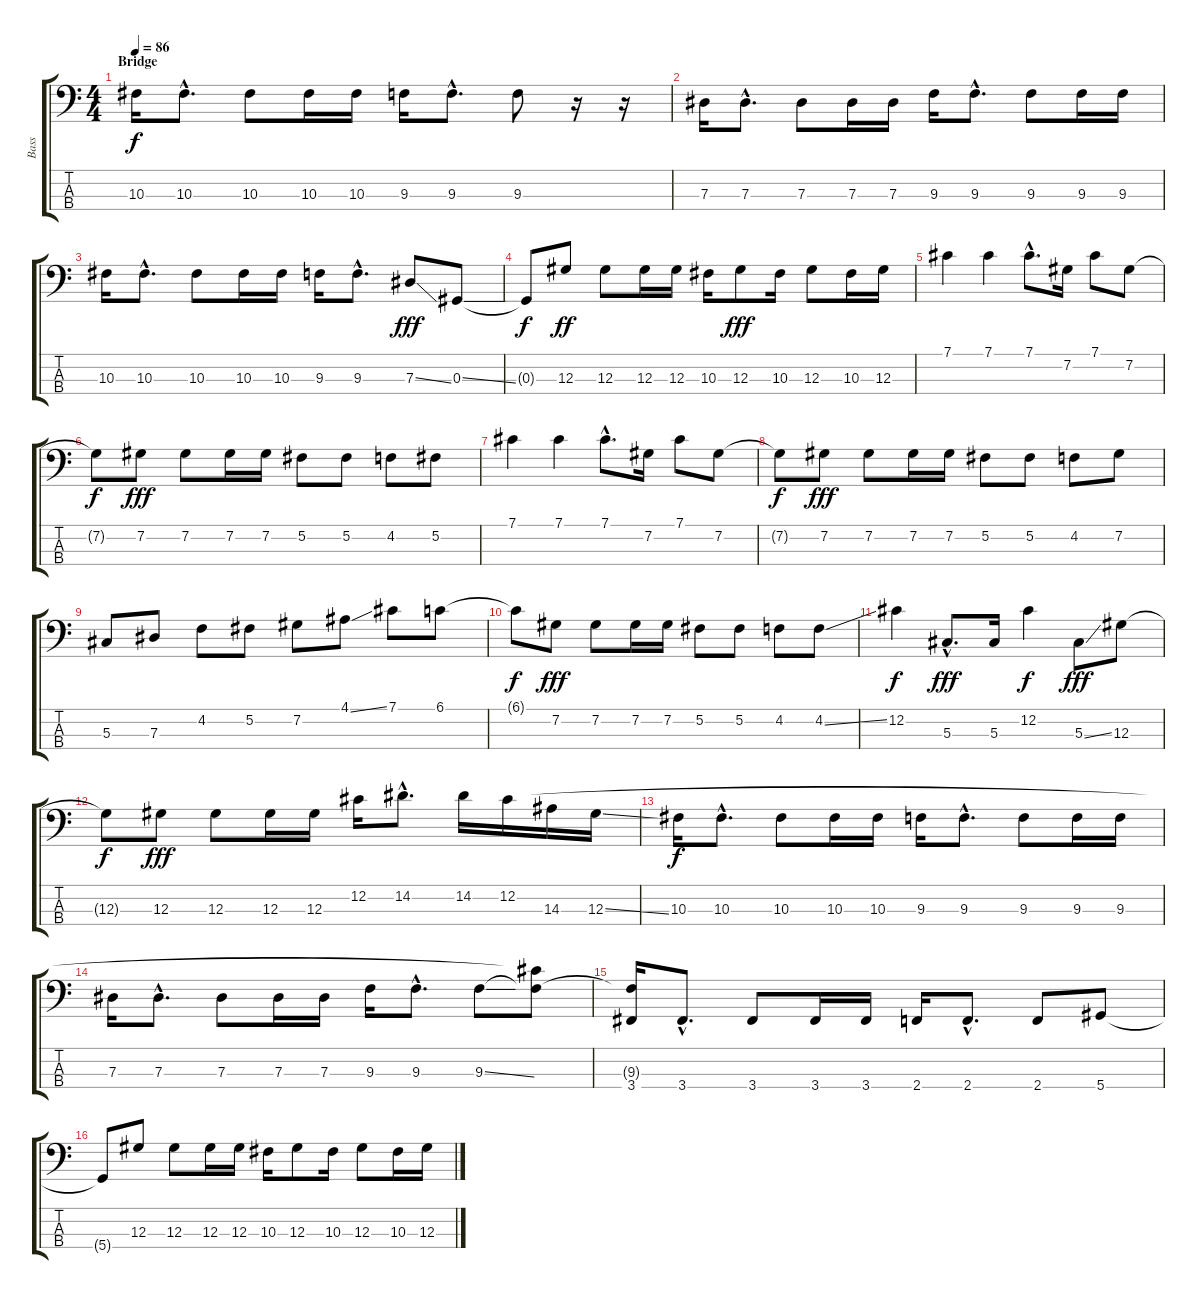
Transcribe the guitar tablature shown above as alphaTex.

\track ("Bass" "Bass") {instrument electricbassfinger}
\staff {score tabs}
\tuning (Gb2 Db2 Ab1 Eb1) {hide}
\ts (4 4)
\section ("" "Bridge")
\tempo 86
\clef f4
\ks c
10.3.16{dy f} 10.3{hac}.8{d} 10.3.8 10.3.16 10.3.16 9.3.16 9.3{hac}.8{d} 9.3.8 r.16 r.16 |
7.3.16 7.3{hac}.8{d} 7.3.8 7.3.16 7.3.16 9.3.16 9.3{hac}.8{d} 9.3.8 9.3.16 9.3.16 |
10.3.16 10.3{hac}.8{d} 10.3.8 10.3.16 10.3.16 9.3.16 9.3{hac}.8{d} 7.3{ss}.8{dy fff} 0.3{ss}.8 |
0.3{t}.8{dy f} 12.3.8{dy ff} 12.3.8 12.3.16 12.3.16 10.3.16 12.3.8{dy fff} 10.3.16 12.3.8 10.3.16 12.3.16 |
7.1.4 7.1.4 7.1{hac}.8{d} 7.2.16 7.1.8 7.2.8 |
7.2{t}.8{dy f} 7.2.8{dy fff} 7.2.8 7.2.16 7.2.16 5.2.8 5.2.8 4.2.8 5.2.8 |
7.1.4 7.1.4 7.1{hac}.8{d} 7.2.16 7.1.8 7.2.8 |
7.2{t}.8{dy f} 7.2.8{dy fff} 7.2.8 7.2.16 7.2.16 5.2.8 5.2.8 4.2.8 7.2.8 |
5.3.8 7.3.8 4.2.8 5.2.8 7.2.8 4.1{ss}.8 7.1.8 6.1.8 |
6.1{t}.8{dy f} 7.2.8{dy fff} 7.2.8 7.2.16 7.2.16 5.2.8 5.2.8 4.2.8 4.2{ss}.8 |
12.2.4{dy f} 5.3{hac}.8{d dy fff} 5.3.16 12.2.4{dy f} 5.3{ss}.8{dy fff} 12.3.8 |
12.3{t}.8{dy f} 12.3.8{dy fff} 12.3.8 12.3.16 12.3.16 12.2.16 14.2{hac}.8{d} 14.2.16 12.2.16 14.3.16 12.3{ss}.16 |
10.3.16{dy f} 10.3{hac}.8{d} 10.3.8 10.3.16 10.3.16 9.3.16 9.3{hac}.8{d} 9.3.8 9.3.16 9.3.16 |
7.3.16 7.3{hac}.8{d} 7.3.8 7.3.16 7.3.16 9.3.16 9.3{hac}.8{d} 9.3{ss}.8 (12.2{t} 9.3{t}).8 |
(9.3{t} 3.4).16 3.4{hac}.8{d} 3.4.8 3.4.16 3.4.16 2.4.16 2.4{hac}.8{d} 2.4.8 5.4.8 |
5.4{t}.8 12.3.8 12.3.8 12.3.16 12.3.16 10.3.16 12.3.8 10.3.16 12.3.8 10.3.16 12.3.16
